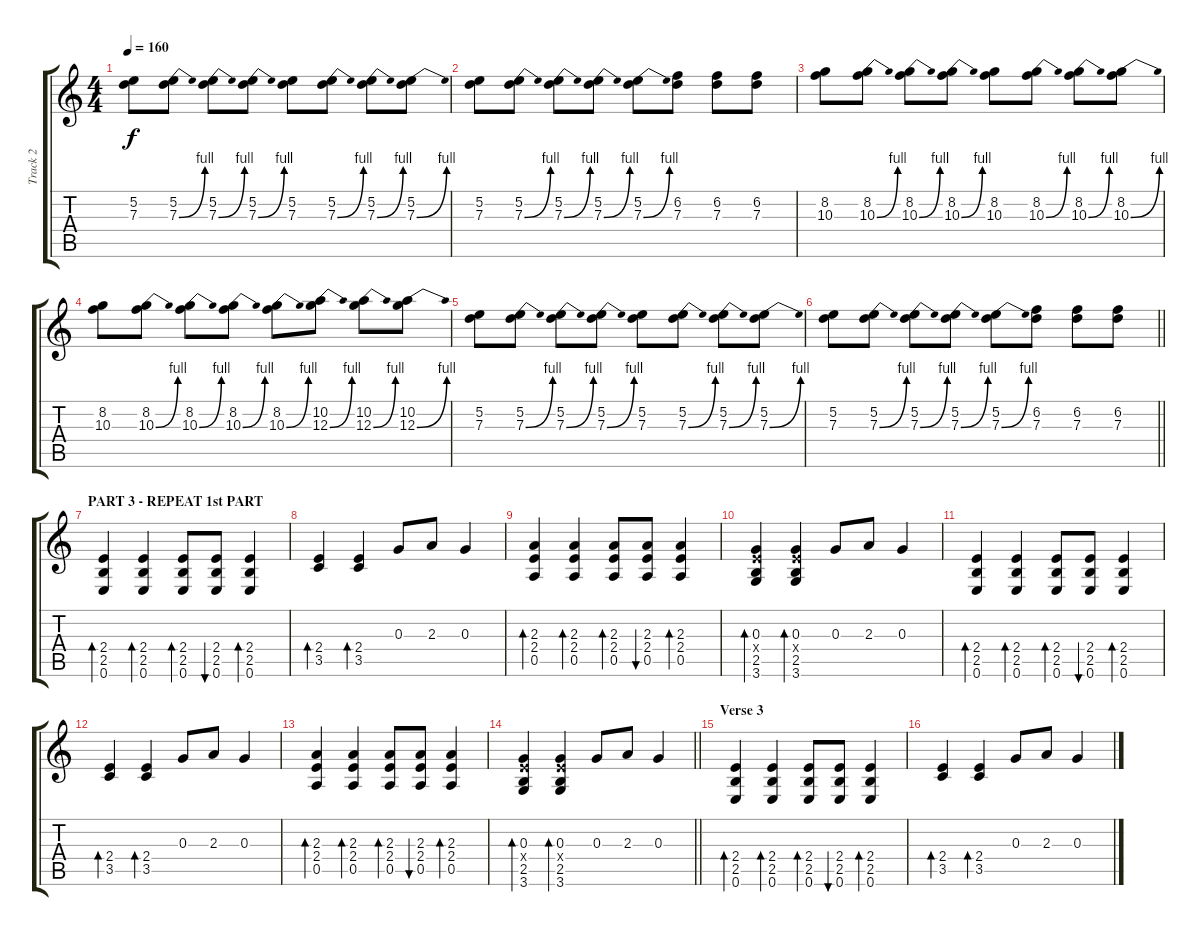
\track ("Track 2" "Track 2") {instrument overdrivenguitar}
\staff {score tabs}
\tuning (E4 B3 G3 D3 A2 E2) {hide}
\ts (4 4)
\tempo 160
\clef g2
\ks c
(5.2 7.3).8{dy f} (5.2 7.3{be (bend 0 0 60 4)}).8 (5.2 7.3{be (bend 0 0 60 4)}).8 (5.2 7.3{be (bend 0 0 60 4)}).8 (5.2 7.3).8 (5.2 7.3{be (bend 0 0 60 4)}).8 (5.2 7.3{be (bend 0 0 60 4)}).8 (5.2 7.3{be (bend 0 0 60 4)}).8 |
(5.2 7.3).8 (5.2 7.3{be (bend 0 0 60 4)}).8 (5.2 7.3{be (bend 0 0 60 4)}).8 (5.2 7.3{be (bend 0 0 60 4)}).8 (5.2 7.3{be (bend 0 0 60 4)}).8 (6.2 7.3).8 (6.2 7.3).8 (6.2 7.3).8 |
(8.2 10.3).8 (8.2 10.3{be (bend 0 0 60 4)}).8 (8.2 10.3{be (bend 0 0 60 4)}).8 (8.2 10.3{be (bend 0 0 60 4)}).8 (8.2 10.3).8 (8.2 10.3{be (bend 0 0 60 4)}).8 (8.2 10.3{be (bend 0 0 60 4)}).8 (8.2 10.3{be (bend 0 0 60 4)}).8 |
(8.2 10.3).8 (8.2 10.3{be (bend 0 0 60 4)}).8 (8.2 10.3{be (bend 0 0 60 4)}).8 (8.2 10.3{be (bend 0 0 60 4)}).8 (8.2 10.3{be (bend 0 0 60 4)}).8 (10.2 12.3{be (bend 0 0 60 4)}).8 (10.2 12.3{be (bend 0 0 60 4)}).8 (10.2 12.3{be (bend 0 0 60 4)}).8 |
(5.2 7.3).8 (5.2 7.3{be (bend 0 0 60 4)}).8 (5.2 7.3{be (bend 0 0 60 4)}).8 (5.2 7.3{be (bend 0 0 60 4)}).8 (5.2 7.3).8 (5.2 7.3{be (bend 0 0 60 4)}).8 (5.2 7.3{be (bend 0 0 60 4)}).8 (5.2 7.3{be (bend 0 0 60 4)}).8 |
\barLineRight lightlight
(5.2 7.3).8 (5.2 7.3{be (bend 0 0 60 4)}).8 (5.2 7.3{be (bend 0 0 60 4)}).8 (5.2 7.3{be (bend 0 0 60 4)}).8 (5.2 7.3{be (bend 0 0 60 4)}).8 (6.2 7.3).8 (6.2 7.3).8 (6.2 7.3).8 |
\section ("" "PART 3 - REPEAT 1st PART")
(2.4 2.5 0.6).4{bd 60} (2.4 2.5 0.6).4{bd 60} (2.4 2.5 0.6).8{bd 60} (2.4 2.5 0.6).8{bu 60} (2.4 2.5 0.6).4{bd 60} |
(2.4 3.5).4{bd 60} (2.4 3.5).4{bd 60} 0.3.8 2.3.8 0.3.4 |
(2.3 2.4 0.5).4{bd 60} (2.3 2.4 0.5).4{bd 60} (2.3 2.4 0.5).8{bd 60} (2.3 2.4 0.5).8{bu 60} (2.3 2.4 0.5).4{bd 60} |
(0.3 2.4{x} 2.5 3.6).4{bd 60} (0.3 2.4{x} 2.5 3.6).4{bd 60} 0.3.8 2.3.8 0.3.4 |
(2.4 2.5 0.6).4{bd 60} (2.4 2.5 0.6).4{bd 60} (2.4 2.5 0.6).8{bd 60} (2.4 2.5 0.6).8{bu 60} (2.4 2.5 0.6).4{bd 60} |
(2.4 3.5).4{bd 60} (2.4 3.5).4{bd 60} 0.3.8 2.3.8 0.3.4 |
(2.3 2.4 0.5).4{bd 60} (2.3 2.4 0.5).4{bd 60} (2.3 2.4 0.5).8{bd 60} (2.3 2.4 0.5).8{bu 60} (2.3 2.4 0.5).4{bd 60} |
\barLineRight lightlight
(0.3 2.4{x} 2.5 3.6).4{bd 60} (0.3 2.4{x} 2.5 3.6).4{bd 60} 0.3.8 2.3.8 0.3.4 |
\section ("" "Verse 3")
(2.4 2.5 0.6).4{bd 60} (2.4 2.5 0.6).4{bd 60} (2.4 2.5 0.6).8{bd 60} (2.4 2.5 0.6).8{bu 60} (2.4 2.5 0.6).4{bd 60} |
(2.4 3.5).4{bd 60} (2.4 3.5).4{bd 60} 0.3.8 2.3.8 0.3.4
